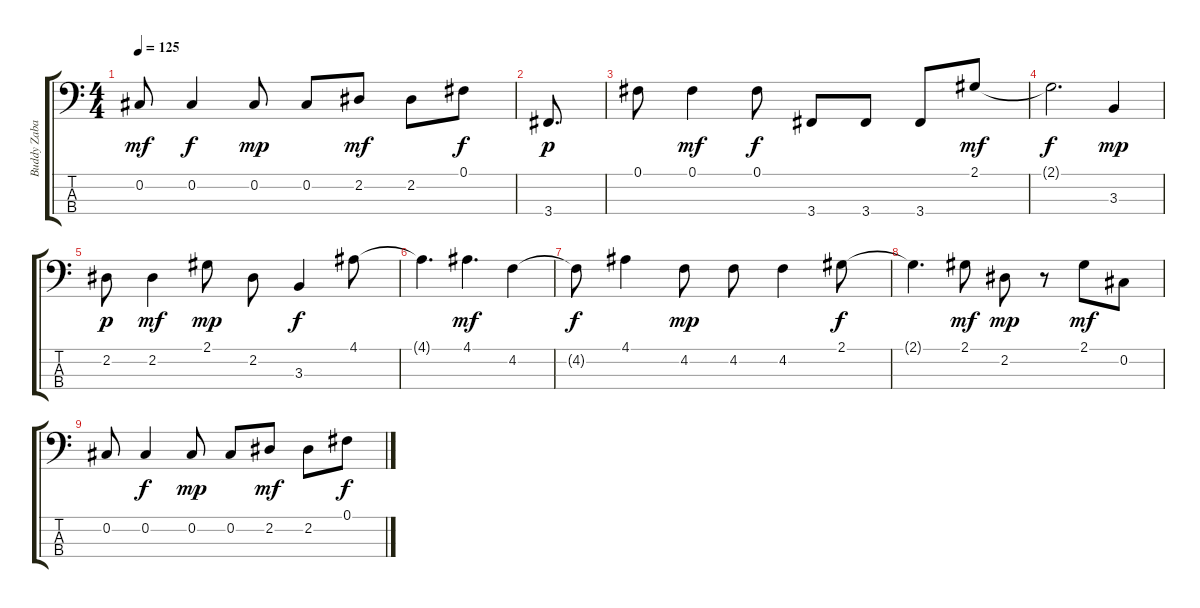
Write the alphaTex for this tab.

\track ("Buddy Zabala (Bass)" "Buddy Zaba") {instrument electricbassfinger}
\staff {score tabs}
\tuning (Gb2 Db2 Ab1 Eb1) {hide}
\ts (4 4)
\tempo 125
\clef f4
\ks c
0.2.8{dy mf} 0.2.4{dy f} 0.2.8{dy mp} 0.2.8 2.2.8{dy mf} 2.2.8 0.1.8{dy f} |
3.4.8{d dy p} |
0.1.8 0.1.4{dy mf} 0.1.8{dy f} 3.4.8 3.4.8 3.4.8 2.1.8{dy mf} |
2.1{t}.2{d dy f} 3.3.4{dy mp} |
2.2.8{dy p} 2.2.4{dy mf} 2.1.8{dy mp} 2.2.8 3.3.4{dy f} 4.1.8 |
4.1{t}.4{d} 4.1.4{d dy mf} 4.2.4 |
4.2{t}.8{dy f} 4.1.4 4.2.8{dy mp} 4.2.8 4.2.4 2.1.8{dy f} |
2.1{t}.4{d} 2.1.8{dy mf} 2.2.8{dy mp} r.8 2.1.8{dy mf} 0.2.8 |
0.2.8 0.2.4{dy f} 0.2.8{dy mp} 0.2.8 2.2.8{dy mf} 2.2.8 0.1.8{dy f}
